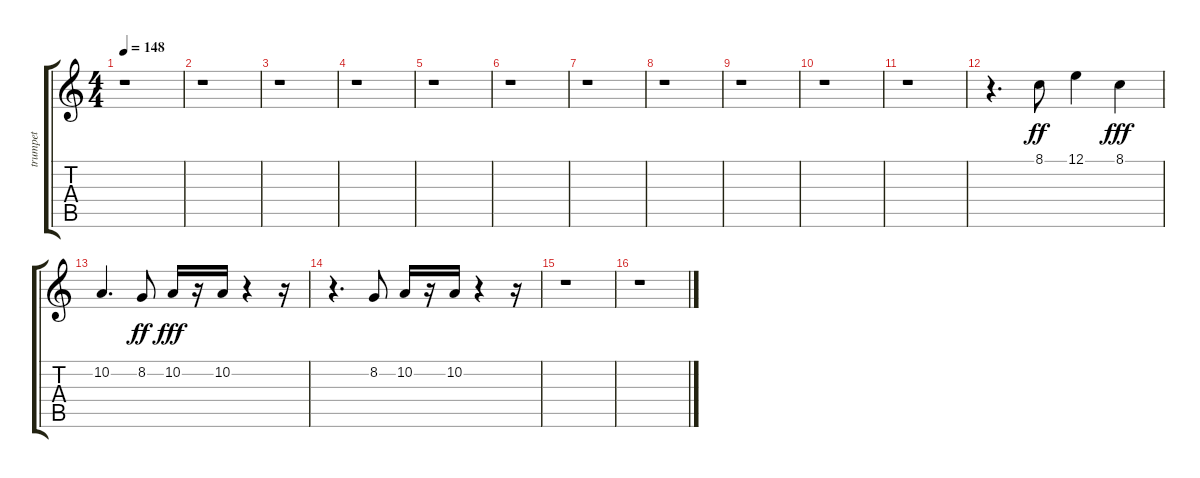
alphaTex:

\track ("trumpet             " "trumpet   ") {instrument brasssection}
\staff {score tabs}
\tuning (E4 B3 G3 D3 A2 E2) {hide}
\ts (4 4)
\tempo 148
\clef g2
\ks c
r.1{dy f} |
r.1 |
r.1 |
r.1 |
r.1 |
r.1 |
r.1 |
r.1 |
r.1 |
r.1 |
r.1 |
r.4{d} 8.1.8{dy ff} 12.1.4 8.1.4{dy fff} |
10.2.4{d} 8.2.8{dy ff} 10.2.16{dy fff} r.16 10.2.16 r.4 r.16 |
r.4{d} 8.2.8 10.2.16 r.16 10.2.16 r.4 r.16 |
r.1 |
r.1
